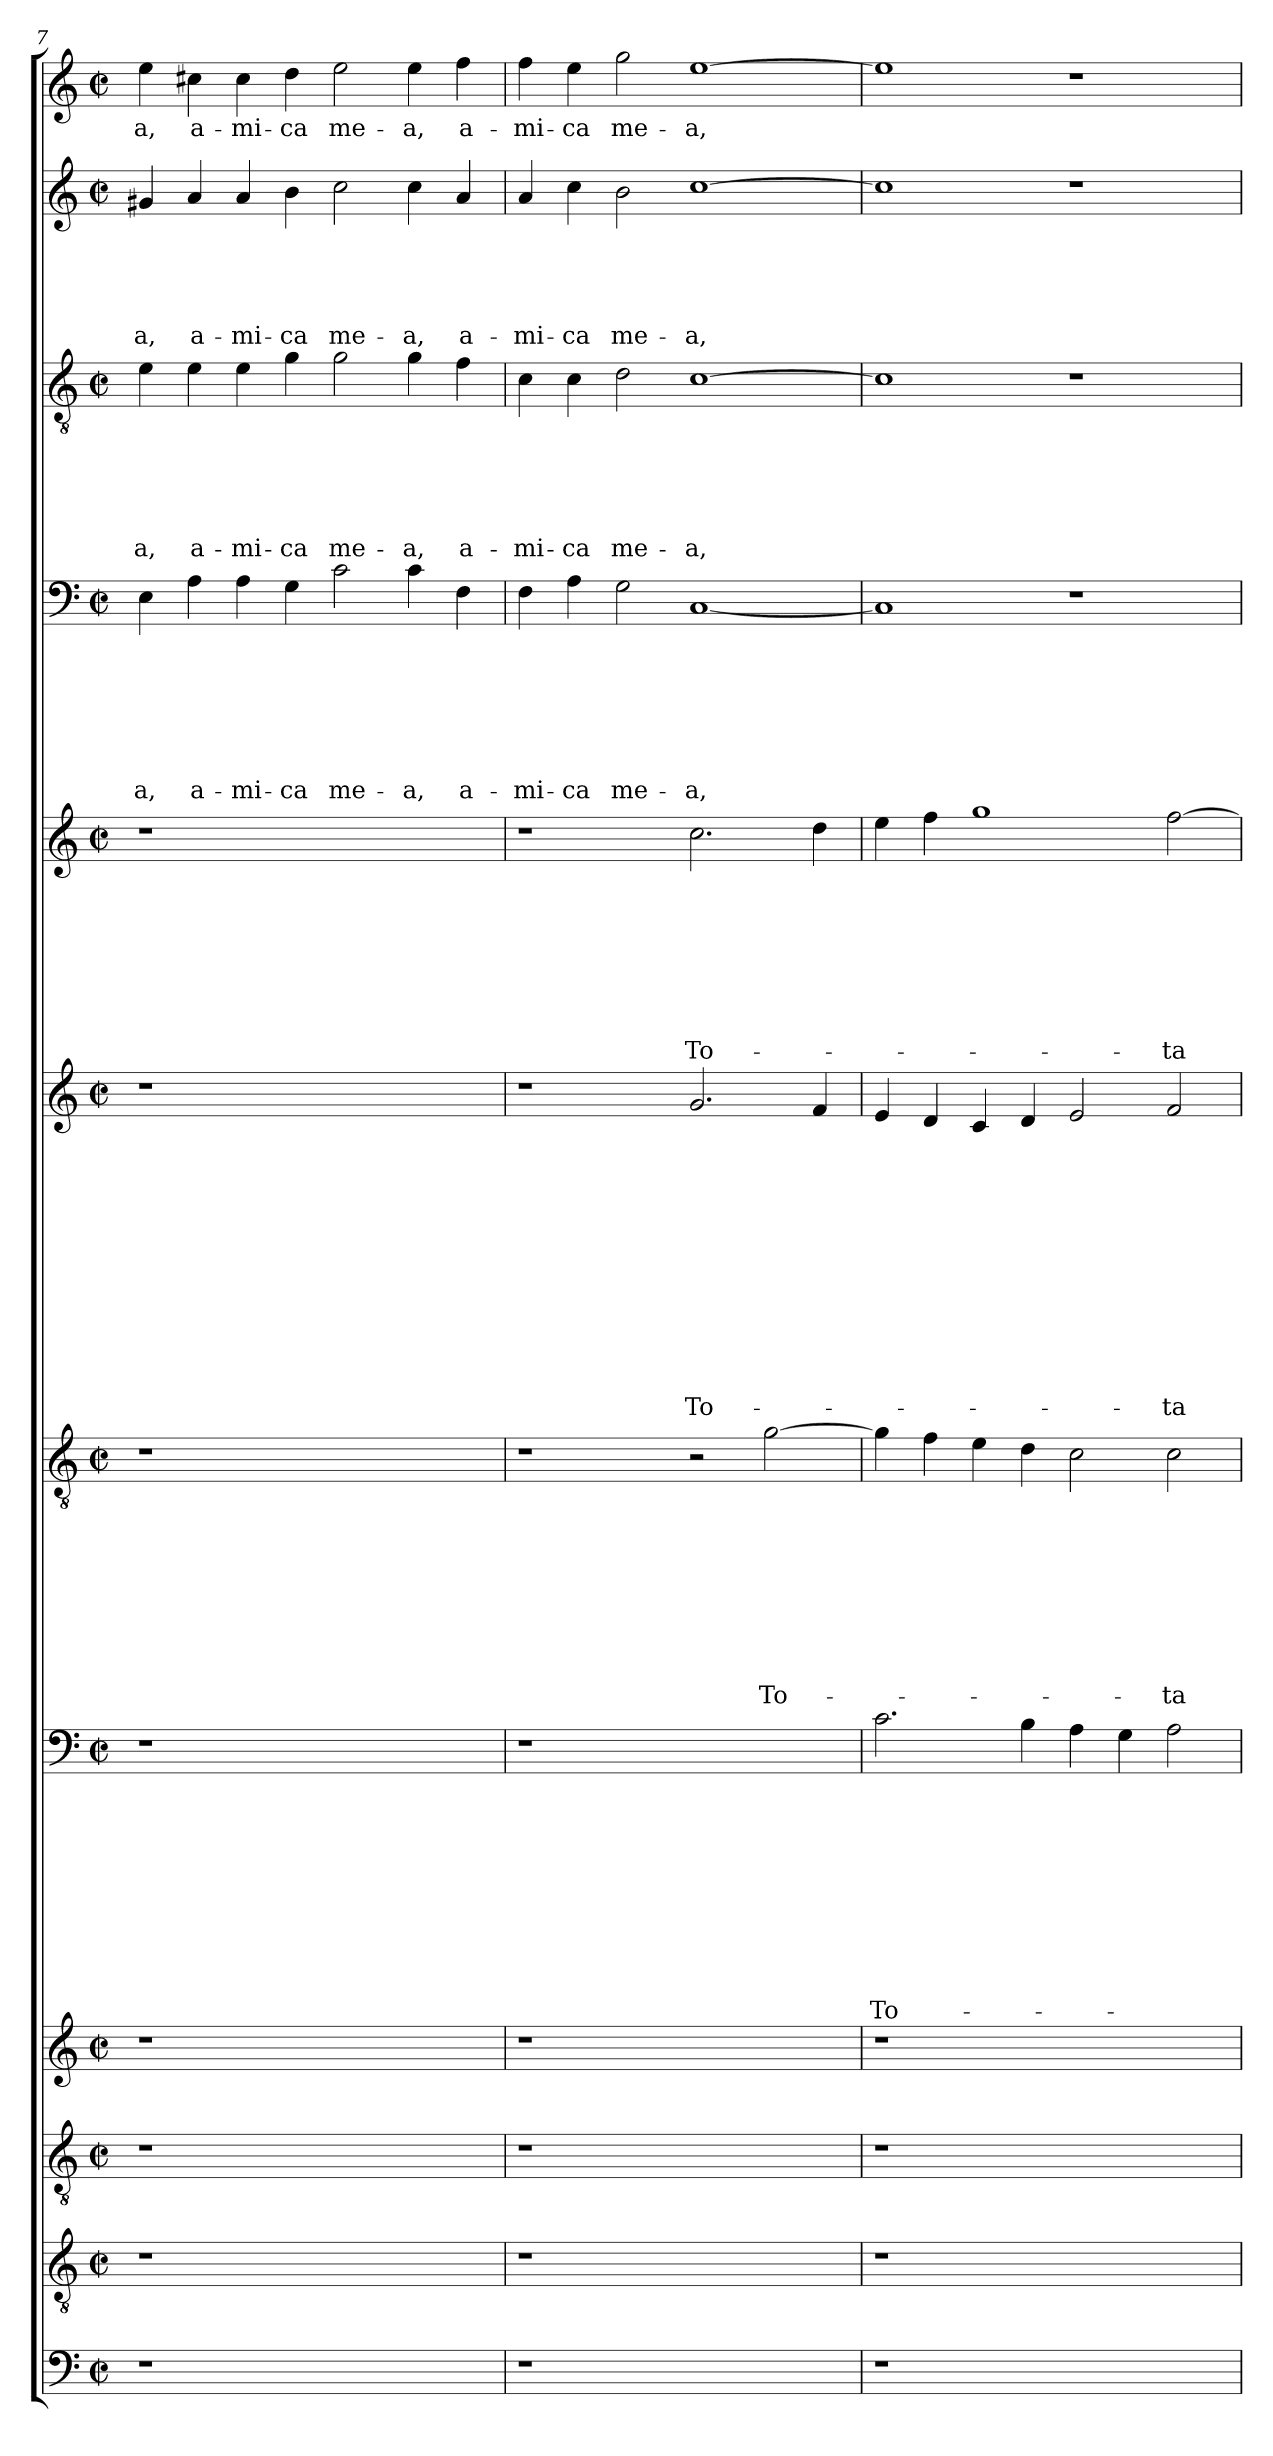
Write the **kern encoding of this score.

**kern	**kern	**kern	**kern	**kern	**text	**text	**text	**text	**text	**text	**text	**text	**text	**text	**kern	**text	**text	**text	**text	**text	**text	**text	**text	**text	**kern	**text	**text	**text	**text	**text	**text	**text	**text	**text	**text	**text	**text	**kern	**text	**text	**text	**text	**text	**text	**text	**text	**kern	**text	**text	**text	**text	**text	**text	**text	**kern	**text	**text	**text	**text	**text	**text	**kern	**text	**text	**text	**text	**text	**kern	**text
*part12	*part11	*part10	*part9	*part8	*part8	*part8	*part8	*part8	*part8	*part8	*part8	*part8	*part8	*part8	*part7	*part7	*part7	*part7	*part7	*part7	*part7	*part7	*part7	*part7	*part6	*part6	*part6	*part6	*part6	*part6	*part6	*part6	*part6	*part6	*part6	*part6	*part6	*part5	*part5	*part5	*part5	*part5	*part5	*part5	*part5	*part5	*part4	*part4	*part4	*part4	*part4	*part4	*part4	*part4	*part3	*part3	*part3	*part3	*part3	*part3	*part3	*part2	*part2	*part2	*part2	*part2	*part2	*part1	*part1
*staff12	*staff11	*staff10	*staff9	*staff8	*staff8	*staff8	*staff8	*staff8	*staff8	*staff8	*staff8	*staff8	*staff8	*staff8	*staff7	*staff7	*staff7	*staff7	*staff7	*staff7	*staff7	*staff7	*staff7	*staff7	*staff6	*staff6	*staff6	*staff6	*staff6	*staff6	*staff6	*staff6	*staff6	*staff6	*staff6	*staff6	*staff6	*staff5	*staff5	*staff5	*staff5	*staff5	*staff5	*staff5	*staff5	*staff5	*staff4	*staff4	*staff4	*staff4	*staff4	*staff4	*staff4	*staff4	*staff3	*staff3	*staff3	*staff3	*staff3	*staff3	*staff3	*staff2	*staff2	*staff2	*staff2	*staff2	*staff2	*staff1	*staff1
!!LO:PB:g=z
*clefF4	*clefGv2	*clefGv2	*clefG2	*clefF4	*	*	*	*	*	*	*	*	*	*	*clefGv2	*	*	*	*	*	*	*	*	*	*clefG2	*	*	*	*	*	*	*	*	*	*	*	*	*clefG2	*	*	*	*	*	*	*	*	*clefF4	*	*	*	*	*	*	*	*clefGv2	*	*	*	*	*	*	*clefG2	*	*	*	*	*	*clefG2	*
*k[]	*k[]	*k[]	*k[]	*k[]	*	*	*	*	*	*	*	*	*	*	*k[]	*	*	*	*	*	*	*	*	*	*k[]	*	*	*	*	*	*	*	*	*	*	*	*	*k[]	*	*	*	*	*	*	*	*	*k[]	*	*	*	*	*	*	*	*k[]	*	*	*	*	*	*	*k[]	*	*	*	*	*	*k[]	*
*C:	*C:	*C:	*C:	*C:	*	*	*	*	*	*	*	*	*	*	*C:	*	*	*	*	*	*	*	*	*	*C:	*	*	*	*	*	*	*	*	*	*	*	*	*C:	*	*	*	*	*	*	*	*	*C:	*	*	*	*	*	*	*	*C:	*	*	*	*	*	*	*C:	*	*	*	*	*	*C:	*
*M2/2	*M2/2	*M2/2	*M2/2	*M2/2	*	*	*	*	*	*	*	*	*	*	*M2/2	*	*	*	*	*	*	*	*	*	*M2/2	*	*	*	*	*	*	*	*	*	*	*	*	*M2/2	*	*	*	*	*	*	*	*	*M2/2	*	*	*	*	*	*	*	*M2/2	*	*	*	*	*	*	*M2/2	*	*	*	*	*	*M2/2	*
*met(c|)	*met(c|)	*met(c|)	*met(c|)	*met(c|)	*	*	*	*	*	*	*	*	*	*	*met(c|)	*	*	*	*	*	*	*	*	*	*met(c|)	*	*	*	*	*	*	*	*	*	*	*	*	*met(c|)	*	*	*	*	*	*	*	*	*met(c|)	*	*	*	*	*	*	*	*met(c|)	*	*	*	*	*	*	*met(c|)	*	*	*	*	*	*met(c|)	*
=7	=7	=7	=7	=7	=7	=7	=7	=7	=7	=7	=7	=7	=7	=7	=7	=7	=7	=7	=7	=7	=7	=7	=7	=7	=7	=7	=7	=7	=7	=7	=7	=7	=7	=7	=7	=7	=7	=7	=7	=7	=7	=7	=7	=7	=7	=7	=7	=7	=7	=7	=7	=7	=7	=7	=7	=7	=7	=7	=7	=7	=7	=7	=7	=7	=7	=7	=7	=7	=7
!	!	!	!	!	!	!	!	!	!	!	!	!	!	!	!	!	!	!	!	!	!	!	!	!	!	!	!	!	!	!	!	!	!	!	!	!	!	!	!	!	!	!	!	!	!	!	!	!	!	!	!	!	!	!LO:LY:b	!	!	!	!	!	!	!LO:LY:b	!	!	!	!	!	!LO:LY:b	!	!LO:LY:b
1r	1r	1r	1r	1r	.	.	.	.	.	.	.	.	.	.	1r	.	.	.	.	.	.	.	.	.	1r	.	.	.	.	.	.	.	.	.	.	.	.	1r	.	.	.	.	.	.	.	.	4E\	.	.	.	.	.	.	-a,	4e\	.	.	.	.	.	-a,	4g#X/	.	.	.	.	-a,	4ee\	-a,
!	!	!	!	!	!	!	!	!	!	!	!	!	!	!	!	!	!	!	!	!	!	!	!	!	!	!	!	!	!	!	!	!	!	!	!	!	!	!	!	!	!	!	!	!	!	!	!	!	!	!	!	!	!	!LO:LY:b	!	!	!	!	!	!	!LO:LY:b	!	!	!	!	!	!LO:LY:b	!	!LO:LY:b
.	.	.	.	.	.	.	.	.	.	.	.	.	.	.	.	.	.	.	.	.	.	.	.	.	.	.	.	.	.	.	.	.	.	.	.	.	.	.	.	.	.	.	.	.	.	.	4A\	.	.	.	.	.	.	a-	4e\	.	.	.	.	.	a-	4a/	.	.	.	.	a-	4cc#X\	a-
!	!	!	!	!	!	!	!	!	!	!	!	!	!	!	!	!	!	!	!	!	!	!	!	!	!	!	!	!	!	!	!	!	!	!	!	!	!	!	!	!	!	!	!	!	!	!	!	!	!	!	!	!	!	!LO:LY:b	!	!	!	!	!	!	!LO:LY:b	!	!	!	!	!	!LO:LY:b	!	!LO:LY:b
.	.	.	.	.	.	.	.	.	.	.	.	.	.	.	.	.	.	.	.	.	.	.	.	.	.	.	.	.	.	.	.	.	.	.	.	.	.	.	.	.	.	.	.	.	.	.	4A\	.	.	.	.	.	.	-mi-	4e\	.	.	.	.	.	-mi-	4a/	.	.	.	.	-mi-	4cc#\	-mi-
!	!	!	!	!	!	!	!	!	!	!	!	!	!	!	!	!	!	!	!	!	!	!	!	!	!	!	!	!	!	!	!	!	!	!	!	!	!	!	!	!	!	!	!	!	!	!	!	!	!	!	!	!	!	!LO:LY:b	!	!	!	!	!	!	!LO:LY:b	!	!	!	!	!	!LO:LY:b	!	!LO:LY:b
.	.	.	.	.	.	.	.	.	.	.	.	.	.	.	.	.	.	.	.	.	.	.	.	.	.	.	.	.	.	.	.	.	.	.	.	.	.	.	.	.	.	.	.	.	.	.	4G\	.	.	.	.	.	.	-ca	4g\	.	.	.	.	.	-ca	4b\	.	.	.	.	-ca	4dd\	-ca
!	!	!	!	!	!	!	!	!	!	!	!	!	!	!	!	!	!	!	!	!	!	!	!	!	!	!	!	!	!	!	!	!	!	!	!	!	!	!	!	!	!	!	!	!	!	!	!	!	!	!	!	!	!	!LO:LY:b	!	!	!	!	!	!	!LO:LY:b	!	!	!	!	!	!LO:LY:b	!	!LO:LY:b
1ryy	1ryy	1ryy	1ryy	1ryy	.	.	.	.	.	.	.	.	.	.	1ryy	.	.	.	.	.	.	.	.	.	1ryy	.	.	.	.	.	.	.	.	.	.	.	.	1ryy	.	.	.	.	.	.	.	.	2c\	.	.	.	.	.	.	me-	2g\	.	.	.	.	.	me-	2cc\	.	.	.	.	me-	2ee\	me-
!	!	!	!	!	!	!	!	!	!	!	!	!	!	!	!	!	!	!	!	!	!	!	!	!	!	!	!	!	!	!	!	!	!	!	!	!	!	!	!	!	!	!	!	!	!	!	!	!	!	!	!	!	!	!LO:LY:b	!	!	!	!	!	!	!LO:LY:b	!	!	!	!	!	!LO:LY:b	!	!LO:LY:b
.	.	.	.	.	.	.	.	.	.	.	.	.	.	.	.	.	.	.	.	.	.	.	.	.	.	.	.	.	.	.	.	.	.	.	.	.	.	.	.	.	.	.	.	.	.	.	4c\	.	.	.	.	.	.	-a,	4g\	.	.	.	.	.	-a,	4cc\	.	.	.	.	-a,	4ee\	-a,
!	!	!	!	!	!	!	!	!	!	!	!	!	!	!	!	!	!	!	!	!	!	!	!	!	!	!	!	!	!	!	!	!	!	!	!	!	!	!	!	!	!	!	!	!	!	!	!	!	!	!	!	!	!	!LO:LY:b	!	!	!	!	!	!	!LO:LY:b	!	!	!	!	!	!LO:LY:b	!	!LO:LY:b
.	.	.	.	.	.	.	.	.	.	.	.	.	.	.	.	.	.	.	.	.	.	.	.	.	.	.	.	.	.	.	.	.	.	.	.	.	.	.	.	.	.	.	.	.	.	.	4F\	.	.	.	.	.	.	a-	4f\	.	.	.	.	.	a-	4a/	.	.	.	.	a-	4ff\	a-
=8	=8	=8	=8	=8	=8	=8	=8	=8	=8	=8	=8	=8	=8	=8	=8	=8	=8	=8	=8	=8	=8	=8	=8	=8	=8	=8	=8	=8	=8	=8	=8	=8	=8	=8	=8	=8	=8	=8	=8	=8	=8	=8	=8	=8	=8	=8	=8	=8	=8	=8	=8	=8	=8	=8	=8	=8	=8	=8	=8	=8	=8	=8	=8	=8	=8	=8	=8	=8	=8
!	!	!	!	!	!	!	!	!	!	!	!	!	!	!	!	!	!	!	!	!	!	!	!	!	!	!	!	!	!	!	!	!	!	!	!	!	!	!	!	!	!	!	!	!	!	!	!	!	!	!	!	!	!	!LO:LY:b	!	!	!	!	!	!	!LO:LY:b	!	!	!	!	!	!LO:LY:b	!	!LO:LY:b
1r	1r	1r	1r	1r	.	.	.	.	.	.	.	.	.	.	1r	.	.	.	.	.	.	.	.	.	1r	.	.	.	.	.	.	.	.	.	.	.	.	1r	.	.	.	.	.	.	.	.	4F\	.	.	.	.	.	.	-mi-	4c\	.	.	.	.	.	-mi-	4a/	.	.	.	.	-mi-	4ff\	-mi-
!	!	!	!	!	!	!	!	!	!	!	!	!	!	!	!	!	!	!	!	!	!	!	!	!	!	!	!	!	!	!	!	!	!	!	!	!	!	!	!	!	!	!	!	!	!	!	!	!	!	!	!	!	!	!LO:LY:b	!	!	!	!	!	!	!LO:LY:b	!	!	!	!	!	!LO:LY:b	!	!LO:LY:b
.	.	.	.	.	.	.	.	.	.	.	.	.	.	.	.	.	.	.	.	.	.	.	.	.	.	.	.	.	.	.	.	.	.	.	.	.	.	.	.	.	.	.	.	.	.	.	4A\	.	.	.	.	.	.	-ca	4c\	.	.	.	.	.	-ca	4cc\	.	.	.	.	-ca	4ee\	-ca
!	!	!	!	!	!	!	!	!	!	!	!	!	!	!	!	!	!	!	!	!	!	!	!	!	!	!	!	!	!	!	!	!	!	!	!	!	!	!	!	!	!	!	!	!	!	!	!	!	!	!	!	!	!	!LO:LY:b	!	!	!	!	!	!	!LO:LY:b	!	!	!	!	!	!LO:LY:b	!	!LO:LY:b
.	.	.	.	.	.	.	.	.	.	.	.	.	.	.	.	.	.	.	.	.	.	.	.	.	.	.	.	.	.	.	.	.	.	.	.	.	.	.	.	.	.	.	.	.	.	.	2G\	.	.	.	.	.	.	me-	2d\	.	.	.	.	.	me-	2b\	.	.	.	.	me-	2gg\	me-
!	!	!	!	!	!	!	!	!	!	!	!	!	!	!	!	!	!	!	!	!	!	!	!	!	!	!	!	!	!	!	!	!	!	!	!	!	!LO:LY:b	!	!	!	!	!	!	!	!	!LO:LY:b	!	!	!	!	!	!	!	!LO:LY:b	!	!	!	!	!	!	!LO:LY:b	!	!	!	!	!	!LO:LY:b	!	!LO:LY:b
1ryy	1ryy	1ryy	1ryy	1ryy	.	.	.	.	.	.	.	.	.	.	2r	.	.	.	.	.	.	.	.	.	2.g/	.	.	.	.	.	.	.	.	.	.	.	To-	2.cc\	.	.	.	.	.	.	.	To-	[1C	.	.	.	.	.	.	-a,	[1c	.	.	.	.	.	-a,	[1cc	.	.	.	.	-a,	[1ee	-a,
!	!	!	!	!	!	!	!	!	!	!	!	!	!	!	!	!	!	!	!	!	!	!	!	!LO:LY:b	!	!	!	!	!	!	!	!	!	!	!	!	!	!	!	!	!	!	!	!	!	!	!	!	!	!	!	!	!	!	!	!	!	!	!	!	!	!	!	!	!	!	!	!	!
.	.	.	.	.	.	.	.	.	.	.	.	.	.	.	[2g\	.	.	.	.	.	.	.	.	To-	.	.	.	.	.	.	.	.	.	.	.	.	.	.	.	.	.	.	.	.	.	.	.	.	.	.	.	.	.	.	.	.	.	.	.	.	.	.	.	.	.	.	.	.	.
.	.	.	.	.	.	.	.	.	.	.	.	.	.	.	.	.	.	.	.	.	.	.	.	.	4f/	.	.	.	.	.	.	.	.	.	.	.	.	4dd\	.	.	.	.	.	.	.	.	.	.	.	.	.	.	.	.	.	.	.	.	.	.	.	.	.	.	.	.	.	.	.
=9	=9	=9	=9	=9	=9	=9	=9	=9	=9	=9	=9	=9	=9	=9	=9	=9	=9	=9	=9	=9	=9	=9	=9	=9	=9	=9	=9	=9	=9	=9	=9	=9	=9	=9	=9	=9	=9	=9	=9	=9	=9	=9	=9	=9	=9	=9	=9	=9	=9	=9	=9	=9	=9	=9	=9	=9	=9	=9	=9	=9	=9	=9	=9	=9	=9	=9	=9	=9	=9
!	!	!	!	!	!	!	!	!	!	!	!	!	!	!LO:LY:b	!	!	!	!	!	!	!	!	!	!	!	!	!	!	!	!	!	!	!	!	!	!	!	!	!	!	!	!	!	!	!	!	!	!	!	!	!	!	!	!	!	!	!	!	!	!	!	!	!	!	!	!	!	!	!
1r	1r	1r	1r	2.c\	.	.	.	.	.	.	.	.	.	To-	4g\]	.	.	.	.	.	.	.	.	.	4e/	.	.	.	.	.	.	.	.	.	.	.	.	4ee\	.	.	.	.	.	.	.	.	1C]	.	.	.	.	.	.	.	1c]	.	.	.	.	.	.	1cc]	.	.	.	.	.	1ee]	.
.	.	.	.	.	.	.	.	.	.	.	.	.	.	.	4f\	.	.	.	.	.	.	.	.	.	4d/	.	.	.	.	.	.	.	.	.	.	.	.	4ff\	.	.	.	.	.	.	.	.	.	.	.	.	.	.	.	.	.	.	.	.	.	.	.	.	.	.	.	.	.	.	.
.	.	.	.	.	.	.	.	.	.	.	.	.	.	.	4e\	.	.	.	.	.	.	.	.	.	4c/	.	.	.	.	.	.	.	.	.	.	.	.	1gg	.	.	.	.	.	.	.	.	.	.	.	.	.	.	.	.	.	.	.	.	.	.	.	.	.	.	.	.	.	.	.
.	.	.	.	4B\	.	.	.	.	.	.	.	.	.	.	4d\	.	.	.	.	.	.	.	.	.	4d/	.	.	.	.	.	.	.	.	.	.	.	.	.	.	.	.	.	.	.	.	.	.	.	.	.	.	.	.	.	.	.	.	.	.	.	.	.	.	.	.	.	.	.	.
1ryy	1ryy	1ryy	1ryy	4A\	.	.	.	.	.	.	.	.	.	.	2c\	.	.	.	.	.	.	.	.	.	2e/	.	.	.	.	.	.	.	.	.	.	.	.	.	.	.	.	.	.	.	.	.	1r	.	.	.	.	.	.	.	1r	.	.	.	.	.	.	1r	.	.	.	.	.	1r	.
.	.	.	.	4G\	.	.	.	.	.	.	.	.	.	.	.	.	.	.	.	.	.	.	.	.	.	.	.	.	.	.	.	.	.	.	.	.	.	.	.	.	.	.	.	.	.	.	.	.	.	.	.	.	.	.	.	.	.	.	.	.	.	.	.	.	.	.	.	.	.
!	!	!	!	!	!	!	!	!	!	!	!	!	!	!	!	!	!	!	!	!	!	!	!	!LO:LY:b	!	!	!	!	!	!	!	!	!	!	!	!	!LO:LY:b	!	!	!	!	!	!	!	!	!LO:LY:b	!	!	!	!	!	!	!	!	!	!	!	!	!	!	!	!	!	!	!	!	!	!	!
.	.	.	.	2A\	.	.	.	.	.	.	.	.	.	.	2c\	.	.	.	.	.	.	.	.	-ta	2f/	.	.	.	.	.	.	.	.	.	.	.	-ta	[2ff\	.	.	.	.	.	.	.	-ta	.	.	.	.	.	.	.	.	.	.	.	.	.	.	.	.	.	.	.	.	.	.	.
=	=	=	=	=	=	=	=	=	=	=	=	=	=	=	=	=	=	=	=	=	=	=	=	=	=	=	=	=	=	=	=	=	=	=	=	=	=	=	=	=	=	=	=	=	=	=	=	=	=	=	=	=	=	=	=	=	=	=	=	=	=	=	=	=	=	=	=	=	=
*-	*-	*-	*-	*-	*-	*-	*-	*-	*-	*-	*-	*-	*-	*-	*-	*-	*-	*-	*-	*-	*-	*-	*-	*-	*-	*-	*-	*-	*-	*-	*-	*-	*-	*-	*-	*-	*-	*-	*-	*-	*-	*-	*-	*-	*-	*-	*-	*-	*-	*-	*-	*-	*-	*-	*-	*-	*-	*-	*-	*-	*-	*-	*-	*-	*-	*-	*-	*-	*-
